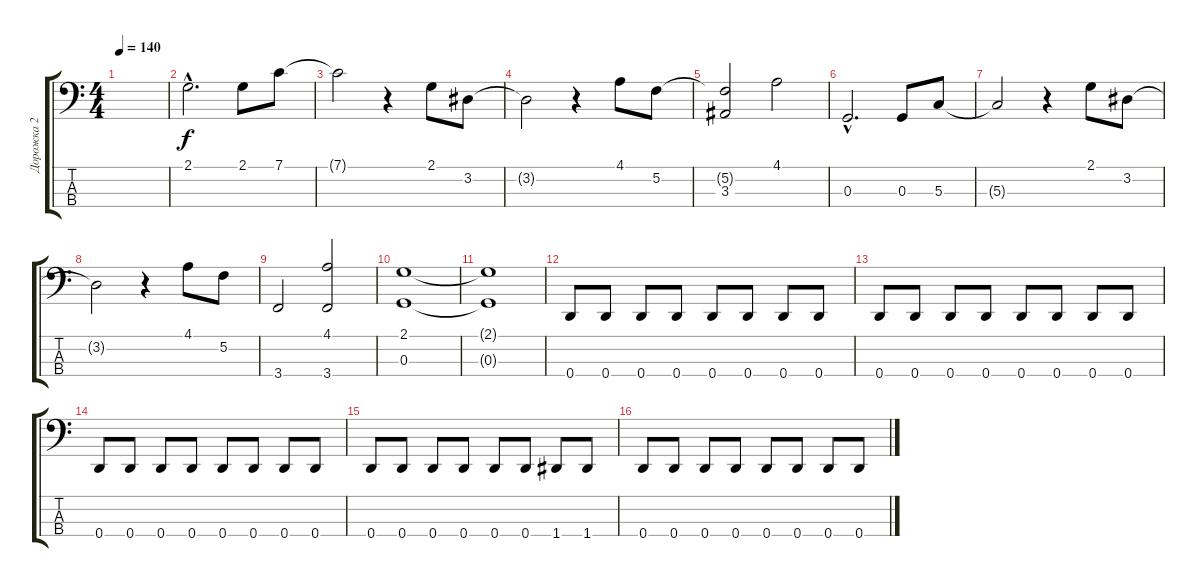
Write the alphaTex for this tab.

\track ("Дорожка 2" "Дорожка 2") {instrument electricbasspick}
\staff {score tabs}
\tuning (F2 C2 G1 D1) {hide}
\ts (4 4)
\tempo 140
\clef f4
\ks c
|
2.1{hac}.2{d} 2.1.8 7.1.8 |
7.1{t}.2 r.4 2.1.8 3.2.8 |
3.2{t}.2 r.4 4.1.8 5.2.8 |
(5.2{t} 3.3).2 4.1.2 |
0.3{hac}.2{d} 0.3.8 5.3.8 |
5.3{t}.2 r.4 2.1.8 3.2.8 |
3.2{t}.2 r.4 4.1.8 5.2.8 |
3.4.2 (4.1 3.4).2 |
(2.1 0.3).1 |
(2.1{t} 0.3{t}).1 |
0.4.8 0.4.8 0.4.8 0.4.8 0.4.8 0.4.8 0.4.8 0.4.8 |
0.4.8 0.4.8 0.4.8 0.4.8 0.4.8 0.4.8 0.4.8 0.4.8 |
0.4.8 0.4.8 0.4.8 0.4.8 0.4.8 0.4.8 0.4.8 0.4.8 |
0.4.8 0.4.8 0.4.8 0.4.8 0.4.8 0.4.8 1.4.8 1.4.8 |
0.4.8 0.4.8 0.4.8 0.4.8 0.4.8 0.4.8 0.4.8 0.4.8
